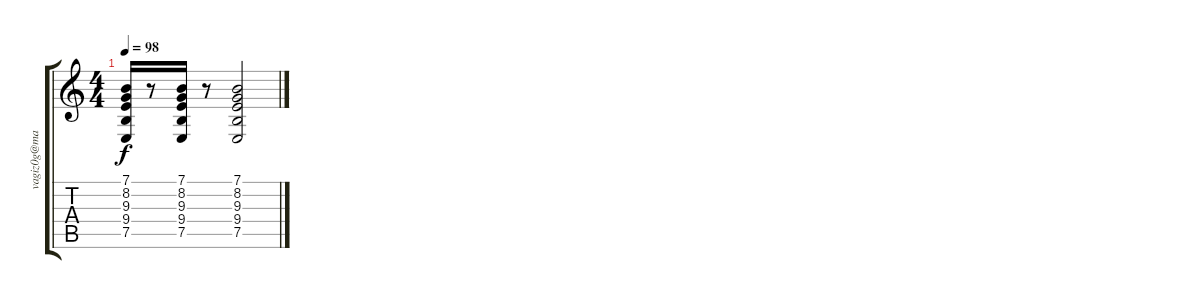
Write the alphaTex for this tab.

\track ("" "vagiz0g@ma") {instrument pad8sweep}
\staff {score tabs}
\tuning (E4 B3 G3 D3 A2 E2) {hide}
\ts (4 4)
\tempo 98
\clef g2
\ks c
(7.1 8.2 9.3 9.4 7.5).16{dy f} r.8 (7.1 8.2 9.3 9.4 7.5).16 r.8 (7.1 8.2 9.3 9.4 7.5).2
